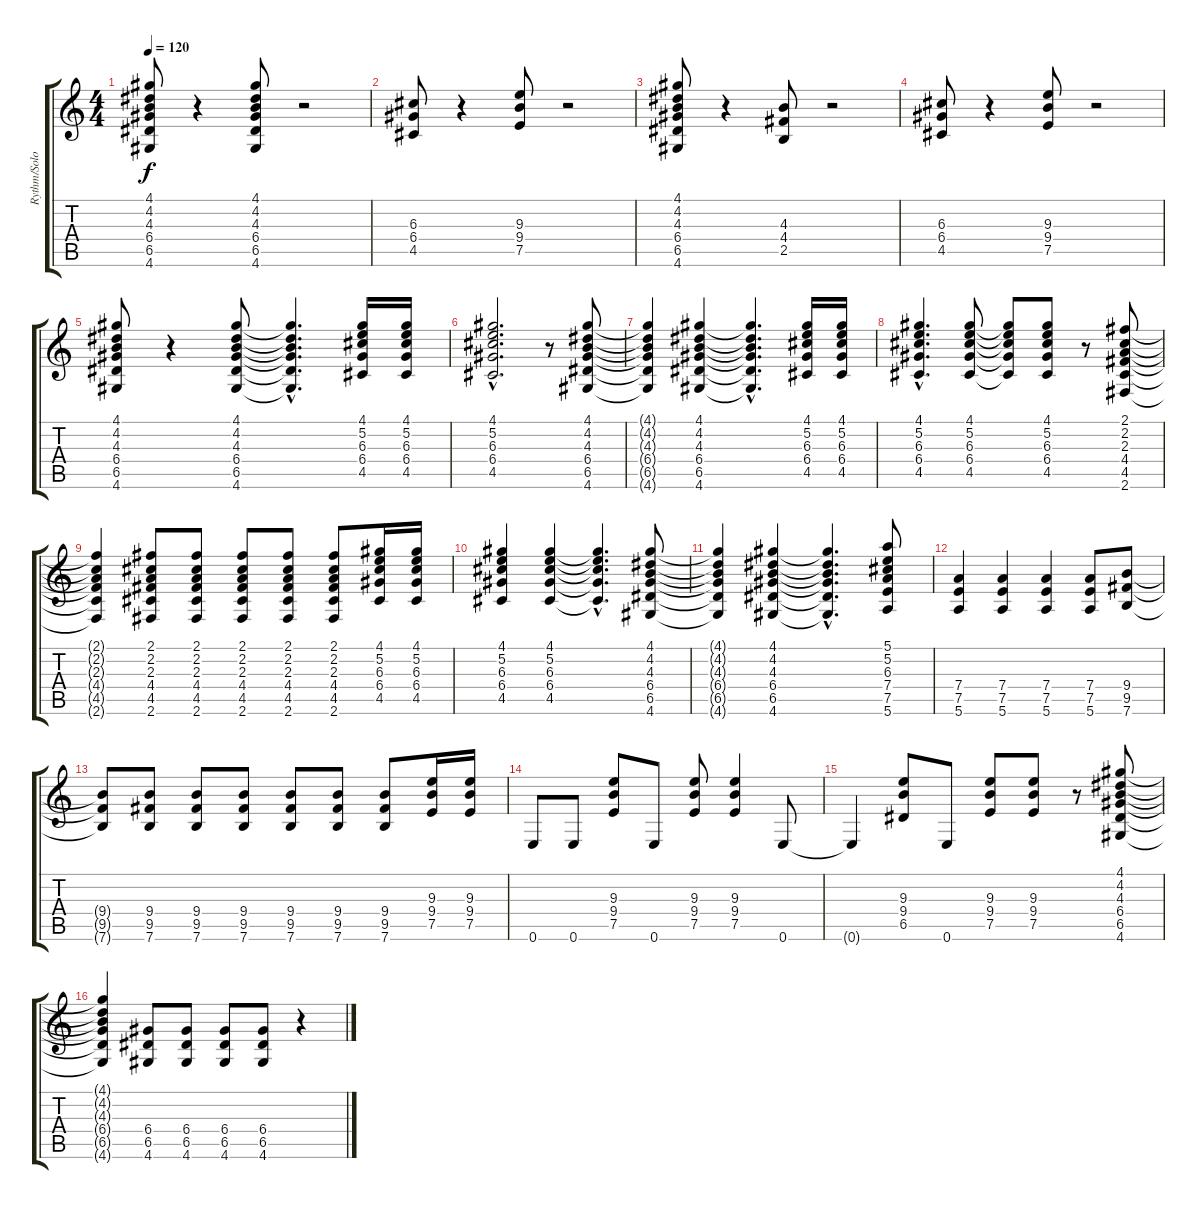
\track ("Rythm/Solo Guitar 2" "Rythm/Solo") {instrument acousticguitarnylon}
\staff {score tabs}
\tuning (E4 B3 G3 D3 A2 E2) {hide}
\ts (4 4)
\tempo 120
\clef g2
\ks c
(4.1 4.2 4.3 6.4 6.5 4.6).8{dy f} r.4 (4.1 4.2 4.3 6.4 6.5 4.6).8 r.2 |
(6.3 6.4 4.5).8 r.4 (9.3 9.4 7.5).8 r.2 |
(4.1 4.2 4.3 6.4 6.5 4.6).8 r.4 (4.3 4.4 2.5).8 r.2 |
(6.3 6.4 4.5).8 r.4 (9.3 9.4 7.5).8 r.2 |
(4.1 4.2 4.3 6.4 6.5 4.6).8 r.4 (4.1 4.2 4.3 6.4 6.5 4.6).8 (4.1{hac t} 4.2{hac t} 4.3{hac t} 6.4{hac t} 6.5{hac t} 4.6{hac t}).4{d} (4.1 5.2 6.3 6.4 4.5).16 (4.1 5.2 6.3 6.4 4.5).16 |
(4.1{hac} 5.2{hac} 6.3{hac} 6.4{hac} 4.5{hac}).2{d} r.8 (4.1 4.2 4.3 6.4 6.5 4.6).8 |
(4.1{t} 4.2{t} 4.3{t} 6.4{t} 6.5{t} 4.6{t}).4 (4.1 4.2 4.3 6.4 6.5 4.6).4 (4.1{hac t} 4.2{hac t} 4.3{hac t} 6.4{hac t} 6.5{hac t} 4.6{hac t}).4{d} (4.1 5.2 6.3 6.4 4.5).16 (4.1 5.2 6.3 6.4 4.5).16 |
(4.1{hac} 5.2{hac} 6.3{hac} 6.4{hac} 4.5{hac}).4{d} (4.1 5.2 6.3 6.4 4.5).8 (4.1{t} 5.2{t} 6.3{t} 6.4{t} 4.5{t}).8 (4.1 5.2 6.3 6.4 4.5).8 r.8 (2.1 2.2 2.3 4.4 4.5 2.6).8 |
(2.1{t} 2.2{t} 2.3{t} 4.4{t} 4.5{t} 2.6{t}).4 (2.1 2.2 2.3 4.4 4.5 2.6).8 (2.1 2.2 2.3 4.4 4.5 2.6).8 (2.1 2.2 2.3 4.4 4.5 2.6).8 (2.1 2.2 2.3 4.4 4.5 2.6).8 (2.1 2.2 2.3 4.4 4.5 2.6).8 (4.1 5.2 6.3 6.4 4.5).16 (4.1 5.2 6.3 6.4 4.5).16 |
(4.1 5.2 6.3 6.4 4.5).4 (4.1 5.2 6.3 6.4 4.5).4 (4.1{hac t} 5.2{hac t} 6.3{hac t} 6.4{hac t} 4.5{hac t}).4{d} (4.1 4.2 4.3 6.4 6.5 4.6).8 |
(4.1{t} 4.2{t} 4.3{t} 6.4{t} 6.5{t} 4.6{t}).4 (4.1 4.2 4.3 6.4 6.5 4.6).4 (4.1{hac t} 4.2{hac t} 4.3{hac t} 6.4{hac t} 6.5{hac t} 4.6{hac t}).4{d} (5.1 5.2 6.3 7.4 7.5 5.6).8 |
(7.4 7.5 5.6).4 (7.4 7.5 5.6).4 (7.4 7.5 5.6).4 (7.4 7.5 5.6).8 (9.4 9.5 7.6).8 |
(9.4{t} 9.5{t} 7.6{t}).8 (9.4 9.5 7.6).8 (9.4 9.5 7.6).8 (9.4 9.5 7.6).8 (9.4 9.5 7.6).8 (9.4 9.5 7.6).8 (9.4 9.5 7.6).8 (9.3 9.4 7.5).16 (9.3 9.4 7.5).16 |
0.6.8 0.6.8 (9.3 9.4 7.5).8 0.6.8 (9.3 9.4 7.5).8 (9.3 9.4 7.5).4 0.6.8 |
0.6{t}.4 (9.3 9.4 6.5).8 0.6.8 (9.3 9.4 7.5).8 (9.3 9.4 7.5).8 r.8 (4.1 4.2 4.3 6.4 6.5 4.6).8 |
(4.1{t} 4.2{t} 4.3{t} 6.4{t} 6.5{t} 4.6{t}).4 (6.4 6.5 4.6).8 (6.4 6.5 4.6).8 (6.4 6.5 4.6).8 (6.4 6.5 4.6).8 r.4
